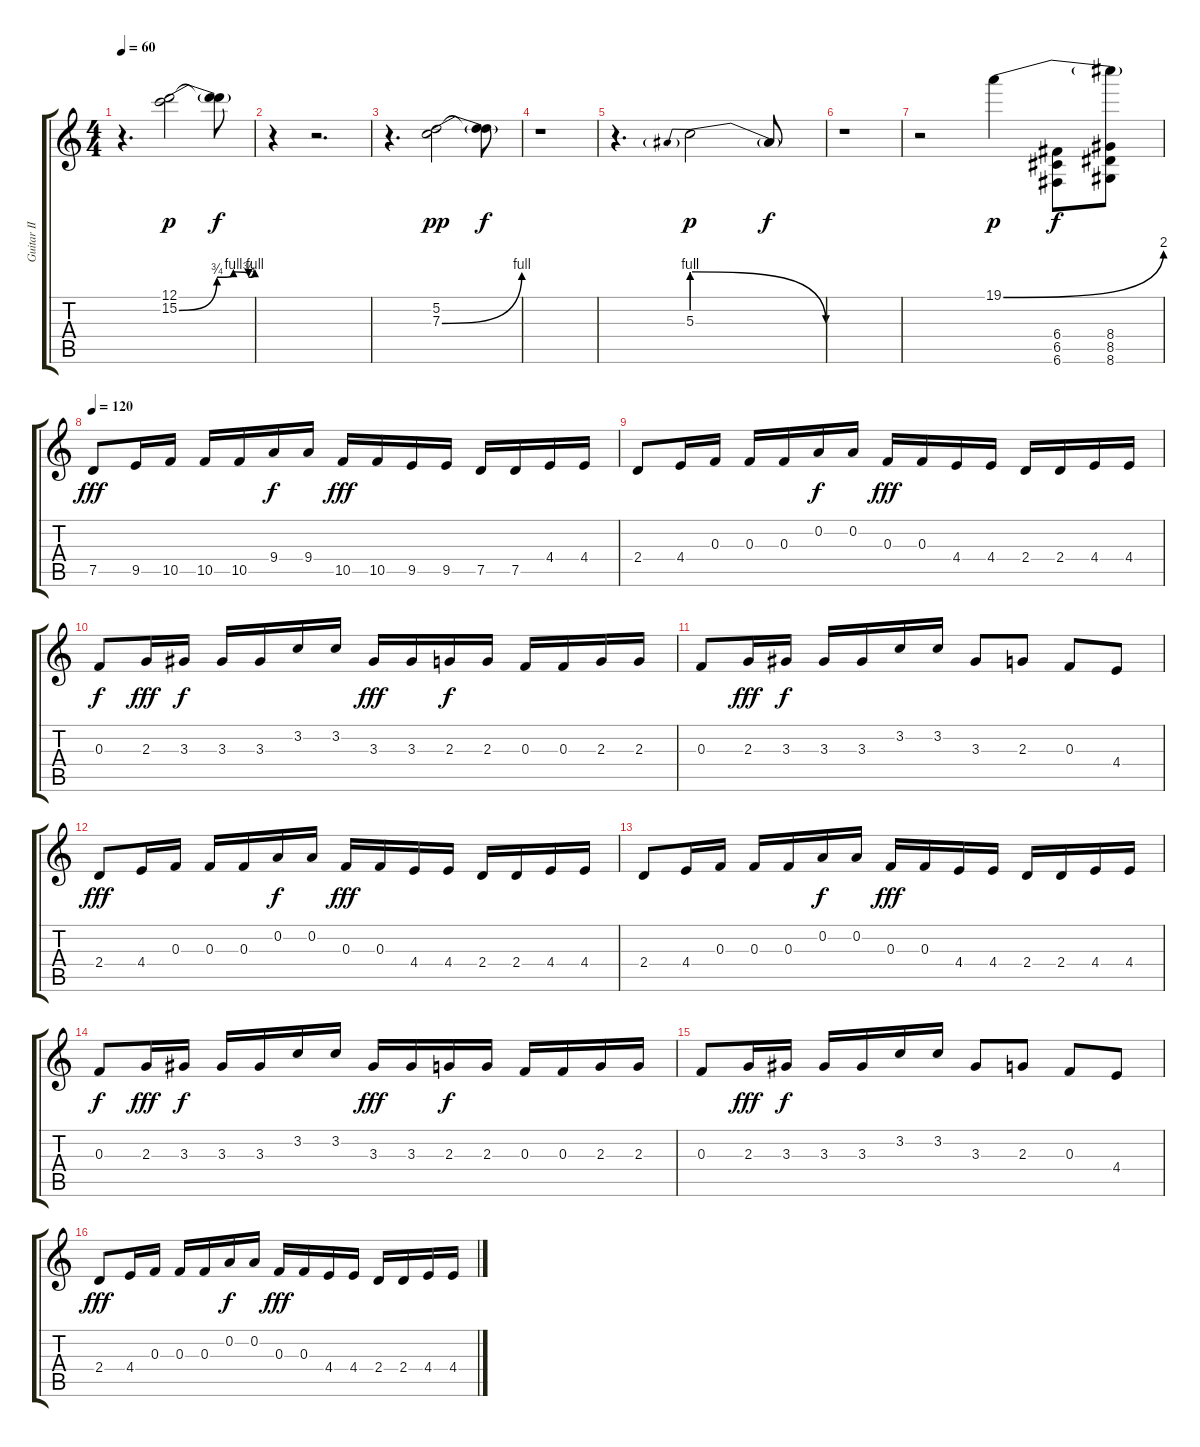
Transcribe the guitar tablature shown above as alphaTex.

\track ("Guitar II" "Guitar II") {instrument distortionguitar}
\staff {score tabs}
\tuning (D4 A3 F3 C3 G2 C2) {hide}
\ts (4 4)
\tempo 60
\clef g2
\ks c
r.4{d dy pp} (12.1 15.2{be (custom 0 0 30 3 43 4 55 3 60 4)}).2{dy p} (12.1{t} 15.2{t}).8{dy f} |
r.4 r.2{d} |
r.4{d} (5.2 7.3{be (bend 0 0 60 4)}).2{dy pp} (5.2{t} 7.3{t}).8{dy f} |
r.1 |
r.4{d} 5.3{be (prebendrelease 0 4 60 0)}.2{dy p} 5.3{t}.8{dy f} |
r.1 |
r.2 19.1{be (bend 0 0 60 8)}.4{dy p} (6.4 6.5 6.6).8{dy f} (19.1{t} 8.4 8.5 8.6).8 |
\tempo 120
7.5.8{dy fff} 9.5.16 10.5.16 10.5.16 10.5.16 9.4.16{dy f} 9.4.16 10.5.16{dy fff} 10.5.16 9.5.16 9.5.16 7.5.16 7.5.16 4.4.16 4.4.16 |
2.4.8 4.4.16 0.3.16 0.3.16 0.3.16 0.2.16{dy f} 0.2.16 0.3.16{dy fff} 0.3.16 4.4.16 4.4.16 2.4.16 2.4.16 4.4.16 4.4.16 |
0.3.8{dy f} 2.3.16{dy fff} 3.3.16{dy f} 3.3.16 3.3.16 3.2.16 3.2.16 3.3.16{dy fff} 3.3.16 2.3.16{dy f} 2.3.16 0.3.16 0.3.16 2.3.16 2.3.16 |
0.3.8 2.3.16{dy fff} 3.3.16{dy f} 3.3.16 3.3.16 3.2.16 3.2.16 3.3.8 2.3.8 0.3.8 4.4.8 |
2.4.8{dy fff} 4.4.16 0.3.16 0.3.16 0.3.16 0.2.16{dy f} 0.2.16 0.3.16{dy fff} 0.3.16 4.4.16 4.4.16 2.4.16 2.4.16 4.4.16 4.4.16 |
2.4.8 4.4.16 0.3.16 0.3.16 0.3.16 0.2.16{dy f} 0.2.16 0.3.16{dy fff} 0.3.16 4.4.16 4.4.16 2.4.16 2.4.16 4.4.16 4.4.16 |
0.3.8{dy f} 2.3.16{dy fff} 3.3.16{dy f} 3.3.16 3.3.16 3.2.16 3.2.16 3.3.16{dy fff} 3.3.16 2.3.16{dy f} 2.3.16 0.3.16 0.3.16 2.3.16 2.3.16 |
0.3.8 2.3.16{dy fff} 3.3.16{dy f} 3.3.16 3.3.16 3.2.16 3.2.16 3.3.8 2.3.8 0.3.8 4.4.8 |
2.4.8{dy fff} 4.4.16 0.3.16 0.3.16 0.3.16 0.2.16{dy f} 0.2.16 0.3.16{dy fff} 0.3.16 4.4.16 4.4.16 2.4.16 2.4.16 4.4.16 4.4.16
